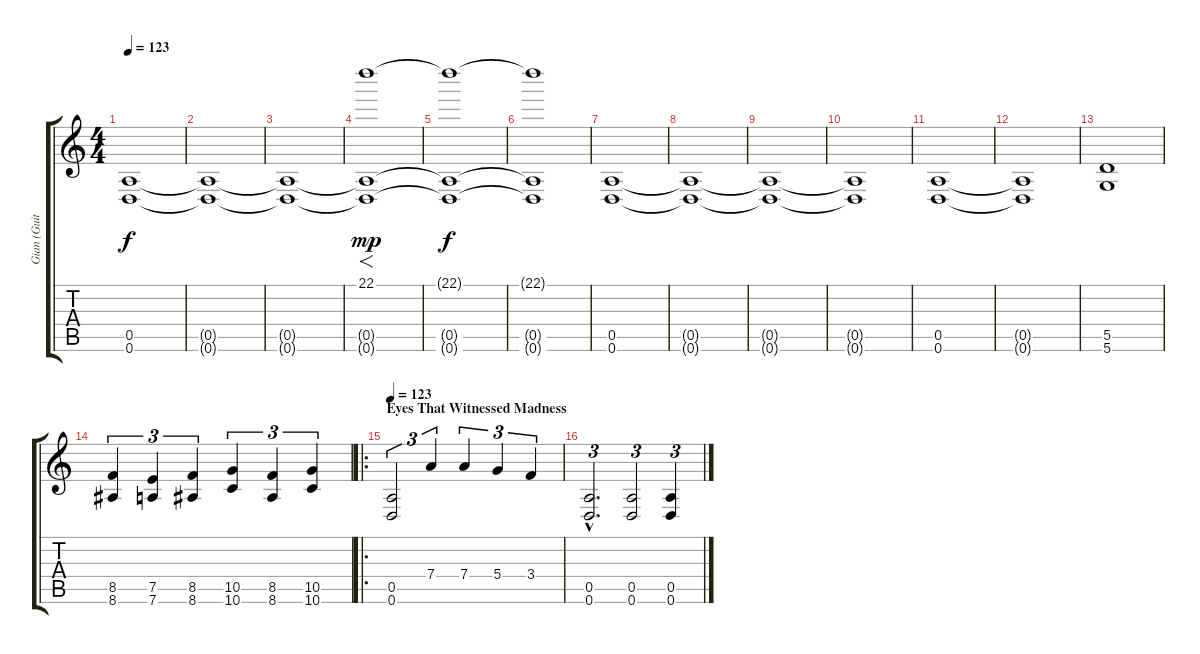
\track ("Gian (Guitar)" "Gian (Guit") {instrument overdrivenguitar}
\staff {score tabs}
\tuning (E4 B3 G3 D3 A2 D2) {hide}
\ts (4 4)
\tempo 123
\clef g2
\ks c
(0.5{t} 0.6{t}).1{dy f} |
(0.5{t} 0.6{t}).1 |
(0.5{t} 0.6{t}).1 |
(22.1 0.5{t} 0.6{t}).1{f dy mp} |
(22.1{t} 0.5{t} 0.6{t}).1{dy f} |
(22.1{t} 0.5{t} 0.6{t}).1 |
(0.5 0.6).1 |
(0.5{t} 0.6{t}).1 |
(0.5{t} 0.6{t}).1 |
(0.5{t} 0.6{t}).1 |
(0.5 0.6).1 |
(0.5{t} 0.6{t}).1 |
(5.5 5.6).1 |
(8.5 8.6).4{tu (3 2)} (7.5 7.6).4{tu (3 2)} (8.5 8.6).4{tu (3 2)} (10.5 10.6).4{tu (3 2)} (8.5 8.6).4{tu (3 2)} (10.5 10.6).4{tu (3 2)} |
\ro
\section ("" "Eyes That Witnessed Madness")
\tempo 123
(0.5 0.6).2{tu (3 2)} 7.4.4{tu (3 2)} 7.4.4{tu (3 2)} 5.4.4{tu (3 2)} 3.4.4{tu (3 2)} |
(0.5{hac} 0.6{hac}).2{d tu (3 2)} (0.5 0.6).2{tu (3 2)} (0.5 0.6).4{tu (3 2)}
